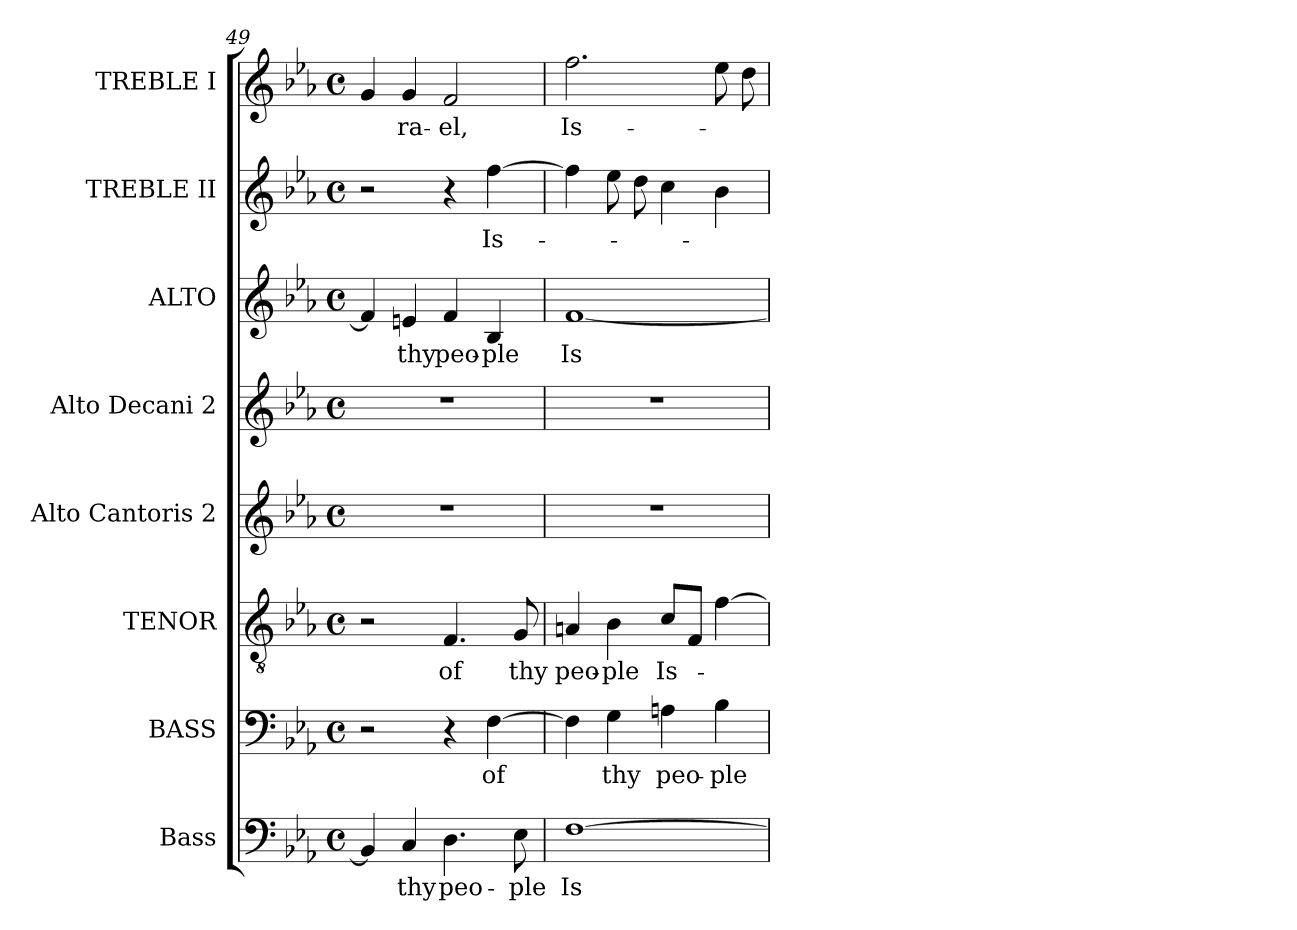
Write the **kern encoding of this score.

**kern	**text	**kern	**text	**kern	**text	**kern	**kern	**kern	**text	**kern	**text	**kern	**text
*part8	*part8	*part7	*part7	*part6	*part6	*part5	*part4	*part3	*part3	*part2	*part2	*part1	*part1
*staff8	*staff8	*staff7	*staff7	*staff6	*staff6	*staff5	*staff4	*staff3	*staff3	*staff2	*staff2	*staff1	*staff1
*I"Bass	*	*I"BASS	*	*I"TENOR	*	*I"Alto Cantoris 2	*I"Alto Decani 2	*I"ALTO	*	*I"TREBLE II	*	*I"TREBLE I	*
*I'B.	*	*I'B.	*	*I'T.	*	*I'A.Can.2	*I'A.Dec.2	*	*	*	*	*	*
*clefF4	*	*clefF4	*	*clefGv2	*	*clefG2	*clefG2	*clefG2	*	*clefG2	*	*clefG2	*
*	*	*	*	*ITrd7c12	*	*	*	*	*	*	*	*	*
*k[b-e-a-]	*	*k[b-e-a-]	*	*k[b-e-a-]	*	*k[b-e-a-]	*k[b-e-a-]	*k[b-e-a-]	*	*k[b-e-a-]	*	*k[b-e-a-]	*
*E-:	*	*E-:	*	*E-:	*	*E-:	*E-:	*E-:	*	*E-:	*	*E-:	*
*M4/4	*	*M4/4	*	*M4/4	*	*M4/4	*M4/4	*M4/4	*	*M4/4	*	*M4/4	*
*met(c)	*	*met(c)	*	*met(c)	*	*met(c)	*met(c)	*met(c)	*	*met(c)	*	*met(c)	*
=49	=49	=49	=49	=49	=49	=49	=49	=49	=49	=49	=49	=49	=49
4BB-i/]	.	2r	.	2r	.	1r	1r	4fi/]	.	2r	.	4gi/	.
!	!LO:LY:b:color=#000000	!	!	!	!	!	!	!	!	!	!	!	!
!	!	!	!	!	!	!	!	!	!LO:LY:b:color=#000000	!	!	!	!
!	!	!	!	!	!	!	!	!	!	!	!	!	!LO:LY:b:color=#000000
4Ci/	thy	.	.	.	.	.	.	4eni/	thy	.	.	4gi/	-ra-
!	!LO:LY:b:color=#000000	!	!	!	!	!	!	!	!	!	!	!	!
!	!	!	!	!	!LO:LY:b:color=#000000	!	!	!	!	!	!	!	!
!	!	!	!	!	!	!	!	!	!LO:LY:b:color=#000000	!	!	!	!
!	!	!	!	!	!	!	!	!	!	!	!	!	!LO:LY:b:color=#000000
4.Di\	peo-	4r	.	4.FFi/	of	.	.	4fi/	peo-	4r	.	2fi/	-el,
!	!	!	!LO:LY:b:color=#000000	!	!	!	!	!	!	!	!	!	!
!	!	!	!	!	!	!	!	!	!LO:LY:b:color=#000000	!	!	!	!
!	!	!	!	!	!	!	!	!	!	!	!LO:LY:b:color=#000000	!	!
.	.	[4Fi\	of	.	.	.	.	4B-i/	-ple	[4ffi\	Is-	.	.
!	!LO:LY:b:color=#000000	!	!	!	!	!	!	!	!	!	!	!	!
!	!	!	!	!	!LO:LY:b:color=#000000	!	!	!	!	!	!	!	!
8E-i\	-ple	.	.	8GGi/	thy	.	.	.	.	.	.	.	.
=50	=50	=50	=50	=50	=50	=50	=50	=50	=50	=50	=50	=50	=50
!	!LO:LY:b:color=#000000	!	!	!	!	!	!	!	!	!	!	!	!
!	!	!	!	!	!LO:LY:b:color=#000000	!	!	!	!	!	!	!	!
!	!	!	!	!	!	!	!	!	!LO:LY:b:color=#000000	!	!	!	!
!	!	!	!	!	!	!	!	!	!	!	!	!	!LO:LY:b:color=#000000
[1Fi	Is-	4Fi\]	.	4AAni/	peo-	1r	1r	[1fi	Is-	4ffi\]	.	2.ffi\	Is-
!	!	!	!LO:LY:b:color=#000000	!	!	!	!	!	!	!	!	!	!
!	!	!	!	!	!LO:LY:b:color=#000000	!	!	!	!	!	!	!	!
.	.	4Gi\	thy	4BB-i\	-ple	.	.	.	.	8ee-i\	.	.	.
.	.	.	.	.	.	.	.	.	.	8ddi\	.	.	.
!	!	!	!LO:LY:b:color=#000000	!	!	!	!	!	!	!	!	!	!
!	!	!	!	!	!LO:LY:b:color=#000000	!	!	!	!	!	!	!	!
.	.	4Ani\	peo-	8Ci/L	Is-	.	.	.	.	4cci\	.	.	.
.	.	.	.	8FFi/J	.	.	.	.	.	.	.	.	.
!	!	!	!LO:LY:b:color=#000000	!	!	!	!	!	!	!	!	!	!
.	.	4B-i\	-ple	[4Fi\	.	.	.	.	.	4b-i\	.	8ee-i\	.
.	.	.	.	.	.	.	.	.	.	.	.	8ddi\	.
=	=	=	=	=	=	=	=	=	=	=	=	=	=
*-	*-	*-	*-	*-	*-	*-	*-	*-	*-	*-	*-	*-	*-
